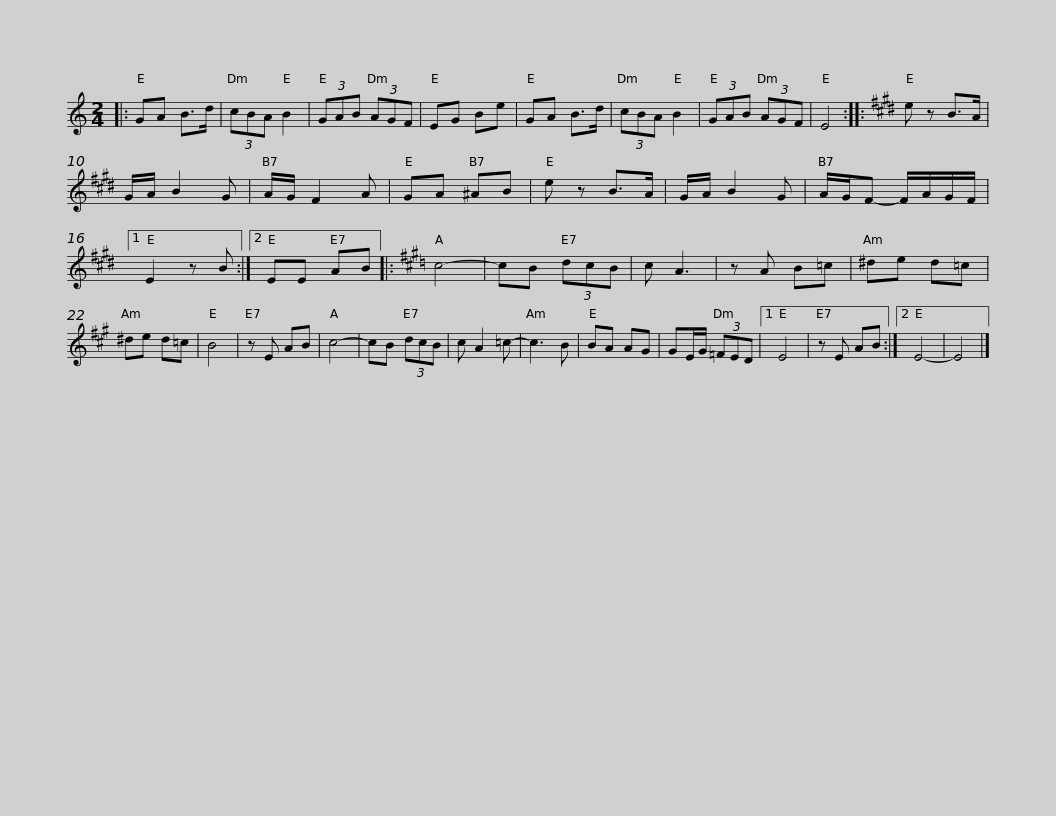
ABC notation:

X:1
L:1/8
M:2/4
I:linebreak $
K:C
V:1 treble
V:1
|: GA B>d | (3cBA B2 | (3GAB (3AGF | EG Be | GA B>d | %5
 (3cBA B2 | (3GAB (3AGF | E4 ::$[K:E] e z B>A | G/A/ B2 G | %10
 A/G/ F2 A | GA ^AB | e z B>A | G/A/ B2 G | A/G/F- F/A/G/F/ |1 %15
 E2 z B :|2$ EE AB |:[K:A] c4- | cB (3dcB | c A3 | %20
 z A B=c | ^de d=c | ^de d=c | B4 | z E AB | %25
 c4- |$ cB (3dcB | c A2 =c- | c3 B | BA AG | %30
 GE/G/ (3=FED |1 E4 | z E AB :|2 E4- | E4 |] %35
